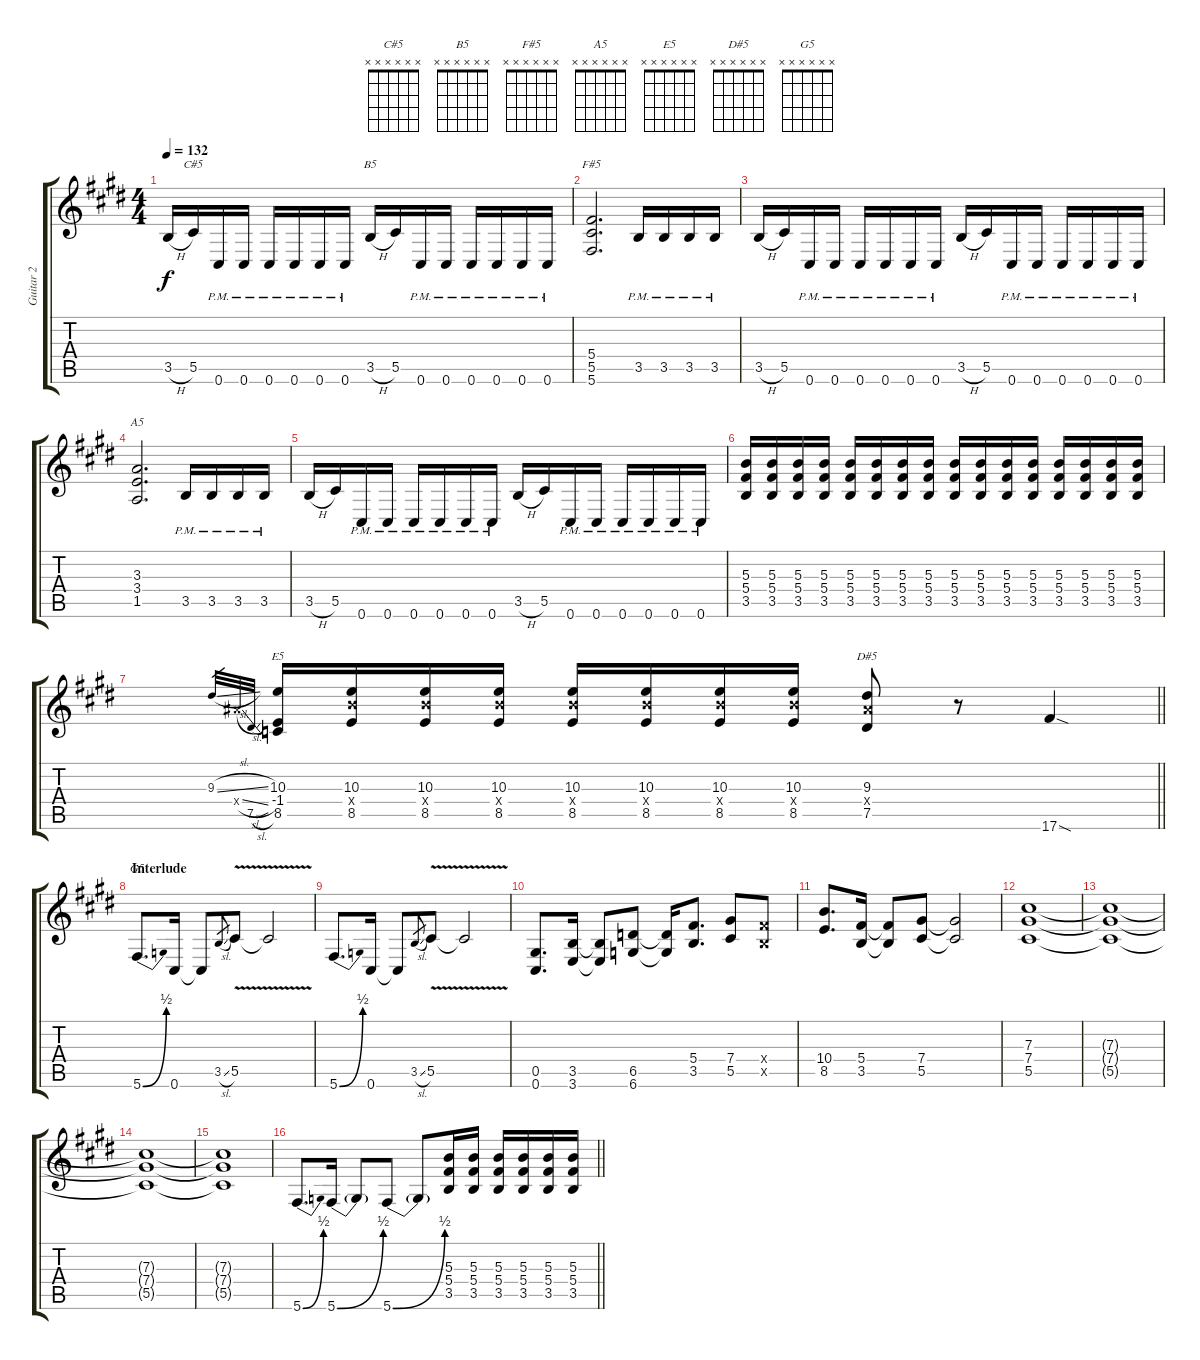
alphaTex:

\track ("Guitar 2" "Guitar 2") {instrument distortionguitar}
\staff {score tabs}
\tuning (Eb4 Bb3 Gb3 Db3 Ab2 Db2) {hide}
\chord ("C#5" x x x x x x)
\chord ("B5" x x x x x x)
\chord ("F#5" x x x x x x)
\chord ("A5" x x x x x x)
\chord ("E5" x x x x x x)
\chord ("D#5" x x x x x x)
\chord ("G5" x x x x x x)
\ts (4 4)
\tempo 132
\clef g2
\ks c#minor
3.5{h}.16{dy f} 5.5.16{ch "C#5"} 0.6{pm}.16 0.6{pm}.16 0.6{pm}.16 0.6{pm}.16 0.6{pm}.16 0.6{pm}.16 3.5{h}.16{ch "B5"} 5.5.16 0.6{pm}.16 0.6{pm}.16 0.6{pm}.16 0.6{pm}.16 0.6{pm}.16 0.6{pm}.16 |
(5.4 5.5 5.6).2{d ch "F#5"} 3.5{pm}.16 3.5{pm}.16 3.5{pm}.16 3.5{pm}.16 |
3.5{h}.16 5.5.16 0.6{pm}.16 0.6{pm}.16 0.6{pm}.16 0.6{pm}.16 0.6{pm}.16 0.6{pm}.16 3.5{h}.16 5.5.16 0.6{pm}.16 0.6{pm}.16 0.6{pm}.16 0.6{pm}.16 0.6{pm}.16 0.6{pm}.16 |
(3.3 3.4 1.5).2{d ch "A5"} 3.5{pm}.16 3.5{pm}.16 3.5{pm}.16 3.5{pm}.16 |
3.5{h}.16 5.5.16 0.6{pm}.16 0.6{pm}.16 0.6{pm}.16 0.6{pm}.16 0.6{pm}.16 0.6{pm}.16 3.5{h}.16 5.5.16 0.6{pm}.16 0.6{pm}.16 0.6{pm}.16 0.6{pm}.16 0.6{pm}.16 0.6{pm}.16 |
(5.3 5.4 3.5).16 (5.3 5.4 3.5).16 (5.3 5.4 3.5).16 (5.3 5.4 3.5).16 (5.3 5.4 3.5).16 (5.3 5.4 3.5).16 (5.3 5.4 3.5).16 (5.3 5.4 3.5).16 (5.3 5.4 3.5).16 (5.3 5.4 3.5).16 (5.3 5.4 3.5).16 (5.3 5.4 3.5).16 (5.3 5.4 3.5).16 (5.3 5.4 3.5).16 (5.3 5.4 3.5).16 (5.3 5.4 3.5).16 |
\barLineRight lightlight
9.3{sl}.32{gr} 9.4{sl x}.32{gr} 7.5{sl}.32{gr} (10.3 -1.4 8.5).16{ch "E5"} (10.3 10.4{x} 8.5).16 (10.3 10.4{x} 8.5).16 (10.3 10.4{x} 8.5).16 (10.3 10.4{x} 8.5).16 (10.3 10.4{x} 8.5).16 (10.3 10.4{x} 8.5).16 (10.3 10.4{x} 8.5).16 (9.3 9.4{x} 7.5).8{ch "D#5"} r.8 17.6{sod}.4 |
\section ("" "Interlude")
5.6{be (bend 0 0 60 2)}.8{d ch "G5"} 0.6.16 0.6{t}.8 3.5{sl}.8{gr} 5.5{v}.8 5.5{t}.2 |
5.6{be (bend 0 0 60 2)}.8{d} 0.6.16 0.6{t}.8 3.5{sl}.8{gr} 5.5{v}.8 5.5{t}.2 |
(0.5 0.6).8{d} (3.5 3.6).16 (3.5{t} 3.6{t}).8 (6.5 6.6).8 (6.5{t} 6.6{t}).16 (5.4 3.5).8{d} (7.4 5.5).8 (5.4{x} 3.5{x}).8 |
(10.4 8.5).8{d} (5.4 3.5).16 (5.4{t} 3.5{t}).8 (7.4 5.5).8 (7.4{t} 5.5{t}).2 |
(7.3 7.4 5.5).1 |
(7.3{t} 7.4{t} 5.5{t}).1 |
(7.3{t} 7.4{t} 5.5{t}).1 |
(7.3{t} 7.4{t} 5.5{t}).1 |
\barLineRight lightlight
5.6{be (bend 0 0 60 2)}.8{d} 5.6{be (bend 0 0 60 2)}.16 5.6{t}.8 5.6{be (bend 0 0 60 2)}.8 5.6{t}.8 (5.3 5.4 3.5).16 (5.3 5.4 3.5).16 (5.3 5.4 3.5).16 (5.3 5.4 3.5).16 (5.3 5.4 3.5).16 (5.3 5.4 3.5).16
